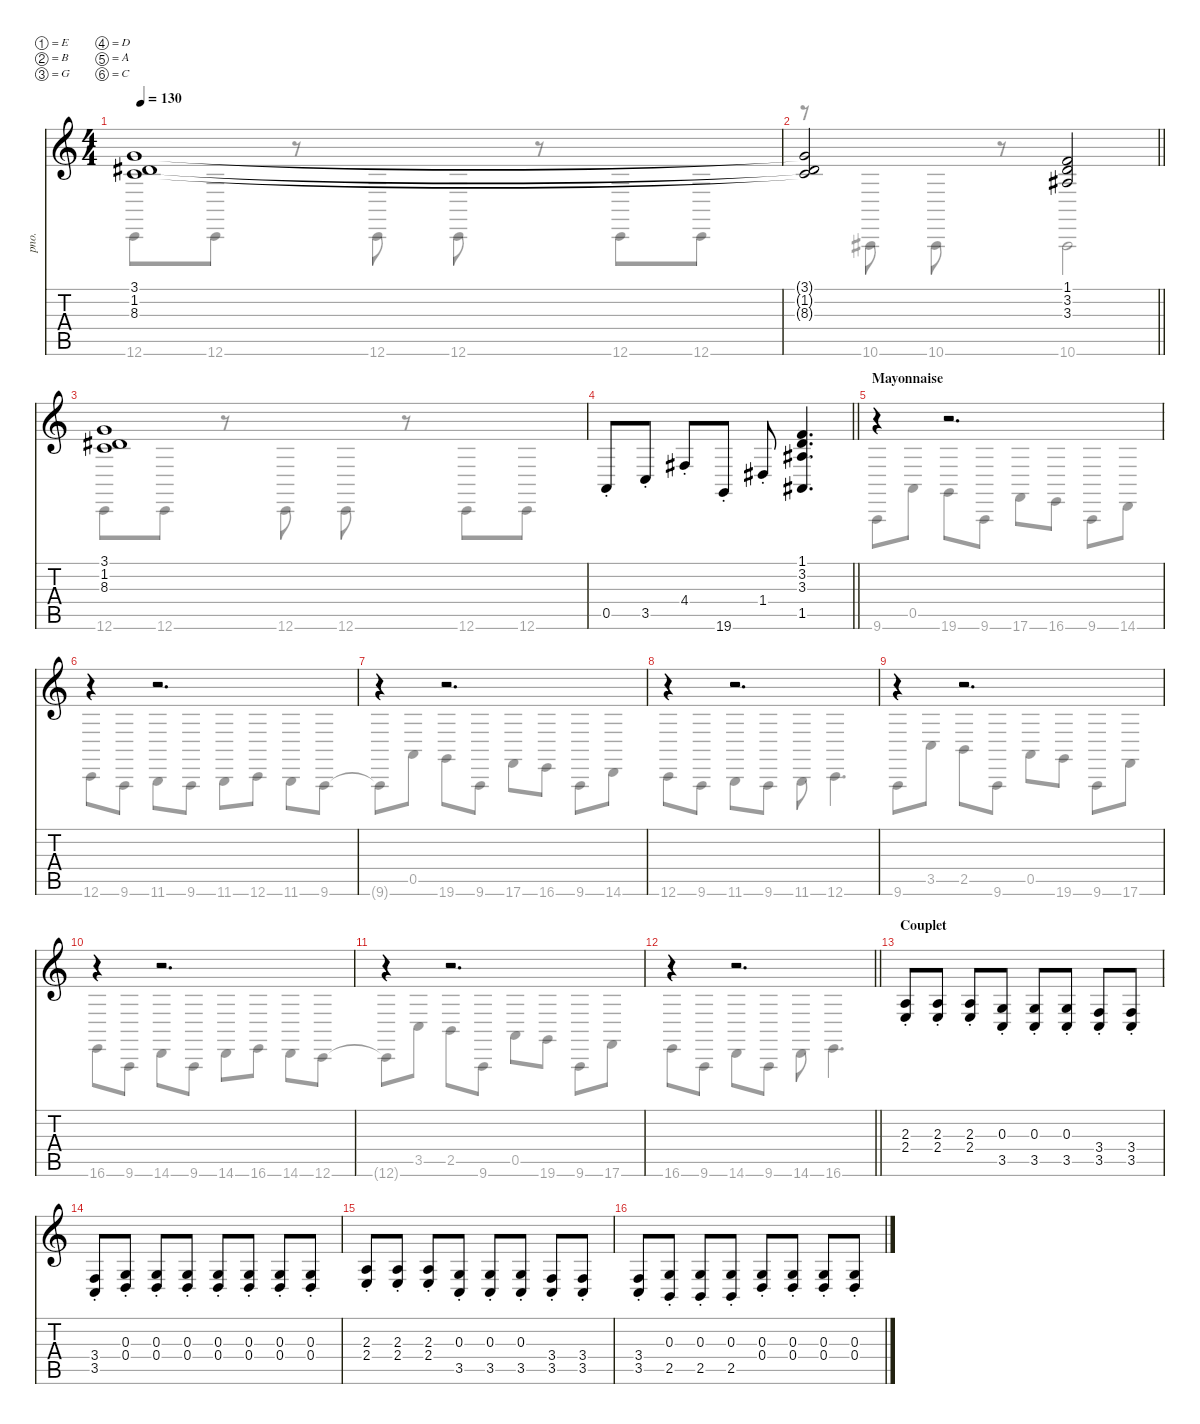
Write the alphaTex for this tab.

\defaultSystemsLayout 4
\hideDynamics
\bracketExtendMode nobrackets
\track ("Reney" "pno.") {instrument brightacousticpiano}
\staff {score tabs}
\tuning (E4 B3 G3 D3 A2 C1)
\voice
\ts (4 4)
\tempo 130
\clef g2
\ks c
(3.1 1.2 8.3{acc #}).1{dy f beam Up} |
\barLineRight lightlight
(3.1{t} 1.2{t} 8.3{t acc #}).2{beam Up} (1.1 3.2 3.3{acc #}).2{beam Up} |
(3.1 1.2 8.3{acc #}).1{beam Up} |
\barLineRight lightlight
0.5{st}.8{beam Up} 3.5{st}.8{beam Up} 4.4{st acc #}.8{beam Up} 19.6{st}.8{beam Up} 1.4{st acc #}.8{beam Up} (1.1 3.2 3.3{acc #} 1.5{acc #}).4{d beam Up} |
\section ("" "Mayonnaise")
r.4{beam Up} r.2{d beam Up} |
r.4{beam Up} r.2{d beam Up} |
r.4{beam Up} r.2{d beam Up} |
r.4{beam Up} r.2{d beam Up} |
r.4{beam Up} r.2{d beam Up} |
r.4{beam Up} r.2{d beam Up} |
r.4{beam Up} r.2{d beam Up} |
\barLineRight lightlight
r.4{beam Up} r.2{d beam Up} |
\section ("" "Couplet")
(2.3{st} 2.4{st}).8{instrument rockorgan beam Up} (2.3{st} 2.4{st}).8{beam Up} (2.3{st} 2.4{st}).8{beam Up} (0.3{st} 3.5{st}).8{beam Up} (0.3{st} 3.5{st}).8{beam Up} (0.3{st} 3.5{st}).8{beam Up} (3.4{st} 3.5{st}).8{beam Up} (3.4{st} 3.5{st}).8{beam Up} |
(3.4{st} 3.5{st}).8{beam Up} (0.3{st} 0.4{st}).8{beam Up} (0.3{st} 0.4{st}).8{beam Up} (0.3{st} 0.4{st}).8{beam Up} (0.3{st} 0.4{st}).8{beam Up} (0.3{st} 0.4{st}).8{beam Up} (0.3{st} 0.4{st}).8{beam Up} (0.3{st} 0.4{st}).8{beam Up} |
(2.3{st} 2.4{st}).8{beam Up} (2.3{st} 2.4{st}).8{beam Up} (2.3{st} 2.4{st}).8{beam Up} (0.3{st} 3.5{st}).8{beam Up} (0.3{st} 3.5{st}).8{beam Up} (0.3{st} 3.5{st}).8{beam Up} (3.4{st} 3.5{st}).8{beam Up} (3.4{st} 3.5{st}).8{beam Up} |
(3.4{st} 3.5{st}).8{beam Up} (0.3{st} 2.5).8{beam Up} (0.3{st} 2.5).8{beam Up} (0.3{st} 2.5).8{beam Up} (0.3{st} 0.4{st}).8{beam Up} (0.3{st} 0.4{st}).8{beam Up} (0.3{st} 0.4{st}).8{beam Up} (0.3{st} 0.4{st}).8{beam Up}
\voice
\clef g2
\ottava regular
\simile none
\ks c
12.6.8{dy f beam Down} 12.6.8{beam Down} r.8{beam Down} 12.6.8{beam Down} 12.6.8{beam Down} r.8{beam Down} 12.6.8{beam Down} 12.6.8{beam Down} |
\barLineRight lightlight
r.8{beam Down} 10.6{acc #}.8{beam Down} 10.6{acc #}.8{beam Down} r.8{beam Down} 10.6{acc #}.2{beam Down} |
12.6.8{beam Down} 12.6.8{beam Down} r.8{beam Down} 12.6.8{beam Down} 12.6.8{beam Down} r.8{beam Down} 12.6.8{beam Down} 12.6.8{beam Down} |
\barLineRight lightlight
|
9.6.8{beam Down} 0.5.8{beam Down} 19.6.8{beam Down} 9.6.8{beam Down} 17.6.8{beam Down} 16.6.8{beam Down} 9.6.8{beam Down} 14.6.8{beam Down} |
12.6.8{beam Down} 9.6.8{beam Down} 11.6.8{beam Down} 9.6.8{beam Down} 11.6.8{beam Down} 12.6.8{beam Down} 11.6.8{beam Down} 9.6.8{beam Down} |
9.6{t}.8{beam Down} 0.5.8{beam Down} 19.6.8{beam Down} 9.6.8{beam Down} 17.6.8{beam Down} 16.6.8{beam Down} 9.6.8{beam Down} 14.6.8{beam Down} |
12.6.8{beam Down} 9.6.8{beam Down} 11.6.8{beam Down} 9.6.8{beam Down} 11.6.8{beam Down} 12.6.4{d beam Down} |
9.6.8{beam Down} 3.5.8{beam Down} 2.5.8{beam Down} 9.6.8{beam Down} 0.5.8{beam Down} 19.6.8{beam Down} 9.6.8{beam Down} 17.6.8{beam Down} |
16.6.8{beam Down} 9.6.8{beam Down} 14.6.8{beam Down} 9.6.8{beam Down} 14.6.8{beam Down} 16.6.8{beam Down} 14.6.8{beam Down} 12.6.8{beam Down} |
12.6{t}.8{beam Down} 3.5.8{beam Down} 2.5.8{beam Down} 9.6.8{beam Down} 0.5.8{beam Down} 19.6.8{beam Down} 9.6.8{beam Down} 17.6.8{beam Down} |
\barLineRight lightlight
16.6.8{beam Down} 9.6.8{beam Down} 14.6.8{beam Down} 9.6.8{beam Down} 14.6.8{beam Down} 16.6.4{d beam Down} |
|
|
|
